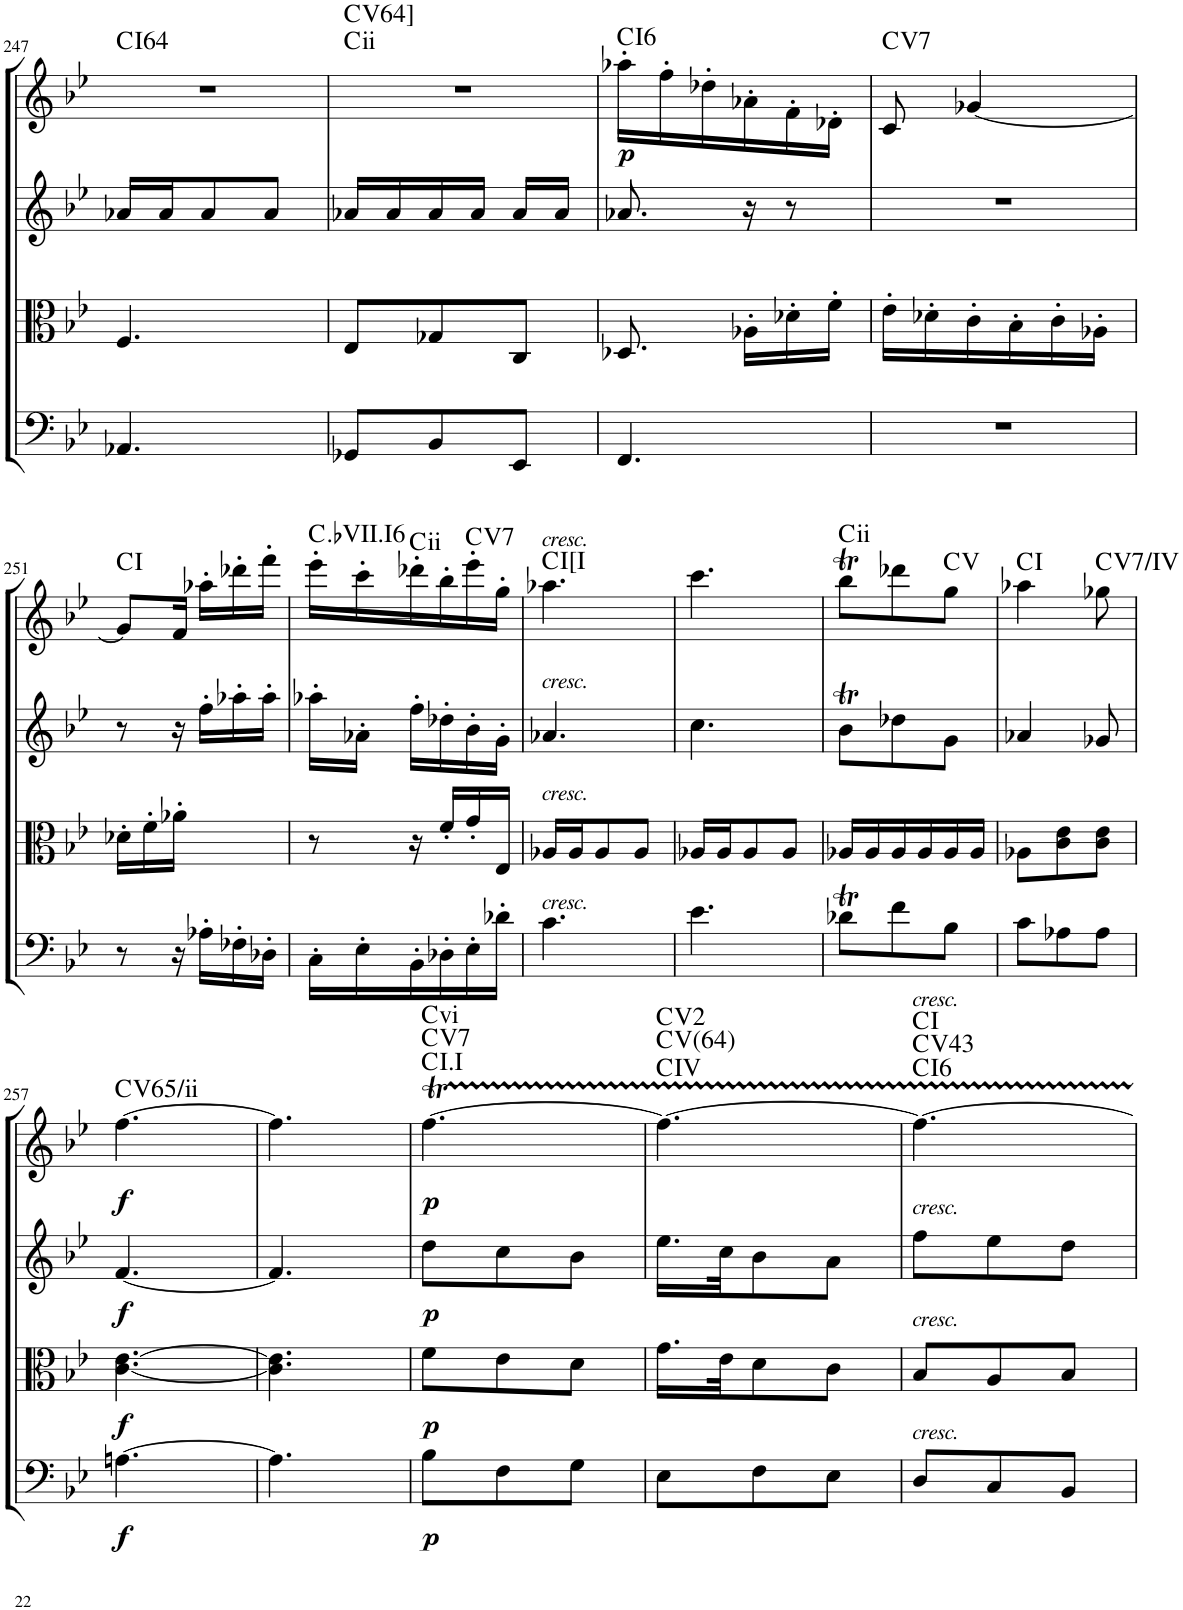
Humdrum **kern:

**kern	**dynam	**kern	**dynam	**kern	**dynam	**kern	**dynam	**harte
*part4	*part4	*part3	*part3	*part2	*part2	*part1	*part1	*part1
*staff4	*staff4	*staff3	*staff3	*staff2	*staff2	*staff1	*staff1	*
*I"Cello	*	*I"Viola	*	*I"2nd Violin	*	*I"1st Violin	*	*
*	*	*I'Vla	*	*I'Vln	*	*I'Vln	*	*
!!LO:PB:g=z
*clefG2	*	*clefC3	*	*clefG2	*	*clefG2	*	*
*k[b-e-]	*	*k[b-e-]	*	*k[b-e-]	*	*k[b-e-]	*	*
*B-:	*	*B-:	*	*B-:	*	*B-:	*	*
*M3/8	*	*M3/8	*	*M3/8	*	*M3/8	*	*
=247	=247	=247	=247	=247	=247	=247	=247	=247
!	!	!	!	!	!	!	!	!LO:H:kt=64
4.AA-X/	.	4.F/	.	16a-X/LL	.	4.r	.	C:maj
.	.	.	.	16a-/J	.	.	.	.
.	.	.	.	8a-/	.	.	.	.
.	.	.	.	8a-/J	.	.	.	.
=248	=248	=248	=248	=248	=248	=248	=248	=248
!	!	!	!	!	!	!	!	!LO:H:n=1:kt=ii
!	!	!	!	!	!	!	!	!LO:H:n=2:kt=64
8GG-X/L	.	8E-/L	.	16a-X/LL	.	4.r	.	. C:maj
.	.	.	.	16a-/	.	.	.	.
8BB-/	.	8G-X/	.	16a-/	.	.	.	.
.	.	.	.	16a-/JJ	.	.	.	.
8EE-/J	.	8C/J	.	16a-/LL	.	.	.	.
.	.	.	.	16a-/JJ	.	.	.	.
=249	=249	=249	=249	=249	=249	=249	=249	=249
!	!	!	!	!	!	!	!LO:DY:b	!LO:H:kt=6
4.FF/	.	8.D-X/	.	8.a-X/	.	16aa-X'\LL	p	C:maj6
.	.	.	.	.	.	16ff'\	.	.
.	.	.	.	.	.	16dd-X'\	.	.
.	.	16A-X'\LL	.	16r	.	16a-X'\	.	.
.	.	16d-X'\	.	8r	.	16f'\	.	.
.	.	16f'\JJ	.	.	.	16d-X'\JJ	.	.
=250	=250	=250	=250	=250	=250	=250	=250	=250
!	!	!	!	!	!	!	!	!LO:H:kt=7
4.r	.	16e-'\LL	.	4.r	.	8c/	.	C:7
.	.	16d-X'\	.	.	.	.	.	.
.	.	16c'\	.	.	.	[4g-X/	.	.
.	.	16B-'\	.	.	.	.	.	.
.	.	16c'\	.	.	.	.	.	.
.	.	16A-X'\JJ	.	.	.	.	.	.
!!LO:LB:g=z
=251	=251	=251	=251	=251	=251	=251	=251	=251
8r	.	16d-X'\LL	.	8r	.	8g-/L]	.	C:maj
.	.	16f'\	.	.	.	.	.	.
16r	.	16a-X'\JJ	.	16r	.	16f/Jk	.	.
16A-X'\LL	.	8.ryy	.	16ff'\LL	.	16aa-X'\LL	.	.
16F-X'\	.	.	.	16aa-X'\	.	16ddd-X'\	.	.
16D-X'\JJ	.	.	.	16aa-'\JJ	.	16fff'\JJ	.	.
=252	=252	=252	=252	=252	=252	=252	=252	=252
!	!	!	!	!	!	!	!	!LO:H:kt=6
16C'\LL	.	8r	.	16aa-X'\LL	.	16eee-'\LL	.	C:maj6
16E-'\	.	.	.	16a-X'\JJ	.	16ccc'\	.	.
!	!	!	!	!	!	!	!	!LO:H:kt=ii
16BB-'\	.	16r	.	16ff'\LL	.	16ddd-X'\	.	.
16D-X'\	.	16f'/LL	.	16dd-X'\	.	16bb-'\	.	.
!	!	!	!	!	!	!	!	!LO:H:kt=7
16E-'\	.	16g'/	.	16b-'\	.	16eee-'\	.	C:7
16d-X'\JJ	.	16E-/JJ	.	16g'\JJ	.	16gg'\JJ	.	.
=253	=253	=253	=253	=253	=253	=253	=253	=253
!	!	!	!	!	!	!LO:TX:a:i:t=cresc.	!	!
!	!	!	!	!LO:TX:a:i:t=cresc.	!	!	!	!
!	!	!LO:TX:a:i:t=cresc.	!	!	!	!	!	!
!LO:TX:a:i:t=cresc.	!	!	!	!	!	!	!	!
4.c\	.	16A-X/LL	.	4.a-X/	.	4.aa-X\	.	C:maj
.	.	16A-/J	.	.	.	.	.	.
.	.	8A-/	.	.	.	.	.	.
.	.	8A-/J	.	.	.	.	.	.
=254	=254	=254	=254	=254	=254	=254	=254	=254
4.e-\	.	16A-X/LL	.	4.cc\	.	4.ccc\	.	.
.	.	16A-/J	.	.	.	.	.	.
.	.	8A-/	.	.	.	.	.	.
.	.	8A-/J	.	.	.	.	.	.
=255	=255	=255	=255	=255	=255	=255	=255	=255
!	!	!	!	!	!	!	!	!LO:H:kt=ii
8d-XT\L	.	16A-X/LL	.	8b-T\L	.	8bb-T\L	.	.
.	.	16A-/	.	.	.	.	.	.
8f\	.	16A-/	.	8dd-X\	.	8ddd-X\	.	.
.	.	16A-/	.	.	.	.	.	.
8B-\J	.	16A-/	.	8g\J	.	8gg\J	.	C:maj
.	.	16A-/JJ	.	.	.	.	.	.
=256	=256	=256	=256	=256	=256	=256	=256	=256
8c\L	.	8A-X\L	.	4a-X/	.	4aa-X\	.	C:maj
8A-X\	.	8c\ 8e-\	.	.	.	.	.	.
!	!	!	!	!	!	!	!	!LO:H:kt=7/
8A-\J	.	8c\ 8e-\J	.	8g-X/	.	8gg-X\	.	C:maj
!!LO:LB:g=z
=257	=257	=257	=257	=257	=257	=257	=257	=257
!	!LO:DY:b	!	!LO:DY:b	!	!LO:DY:b	!	!LO:DY:b	!LO:H:kt=65/
[4.An\	f	[4.c\ [4.e-\	f	[4.f/	f	[4.ff\	f	C:maj
=258	=258	=258	=258	=258	=258	=258	=258	=258
4.A\]	.	4.c\] 4.e-\]	.	4.f/]	.	4.ff\]	.	.
=259	=259	=259	=259	=259	=259	=259	=259	=259
!	!LO:DY:b	!	!LO:DY:b	!	!LO:DY:b	!	!LO:DY:b	!LO:H:n=2:kt=7
!	!	!	!	!	!	!	!	!LO:H:n=3:kt=vi
8B-\L	p	8f\L	p	8dd\L	p	[4.ffT\	p	C:maj C:7 .
8F\	.	8e-\	.	8cc\	.	.	.	.
8G\J	.	8d\J	.	8b-\J	.	.	.	.
=260	=260	=260	=260	=260	=260	=260	=260	=260
!	!	!	!	!	!	!	!	!LO:H:n=2:kt=64
8E-\L	.	16.g\LL	.	16.ee-\LL	.	4.ff\_	.	C:maj C:maj C:maj(2)
.	.	32e-\JK	.	32cc\JK	.	.	.	.
8F\	.	8d\	.	8b-\	.	.	.	.
8E-\J	.	8c\J	.	8a\J	.	.	.	.
=261	=261	=261	=261	=261	=261	=261	=261	=261
!	!	!	!	!	!	!LO:TX:a:i:t=cresc.	!	!
!	!	!	!	!LO:TX:a:i:t=cresc.	!	!	!	!
!	!	!LO:TX:a:i:t=cresc.	!	!	!	!	!	!
!LO:TX:a:i:t=cresc.	!	!	!	!	!	!	!	!LO:H:n=1:kt=6
!	!	!	!	!	!	!	!	!LO:H:n=2:kt=43
8D/L	.	8B-/L	.	8ff\L	.	4.ff\_	.	C:maj6 C:maj C:maj
8C/	.	8A/	.	8ee-\	.	.	.	.
8BB-/J	.	8B-/J	.	8dd\J	.	.	.	.
=	=	=	=	=	=	=	=	=
*-	*-	*-	*-	*-	*-	*-	*-	*-
